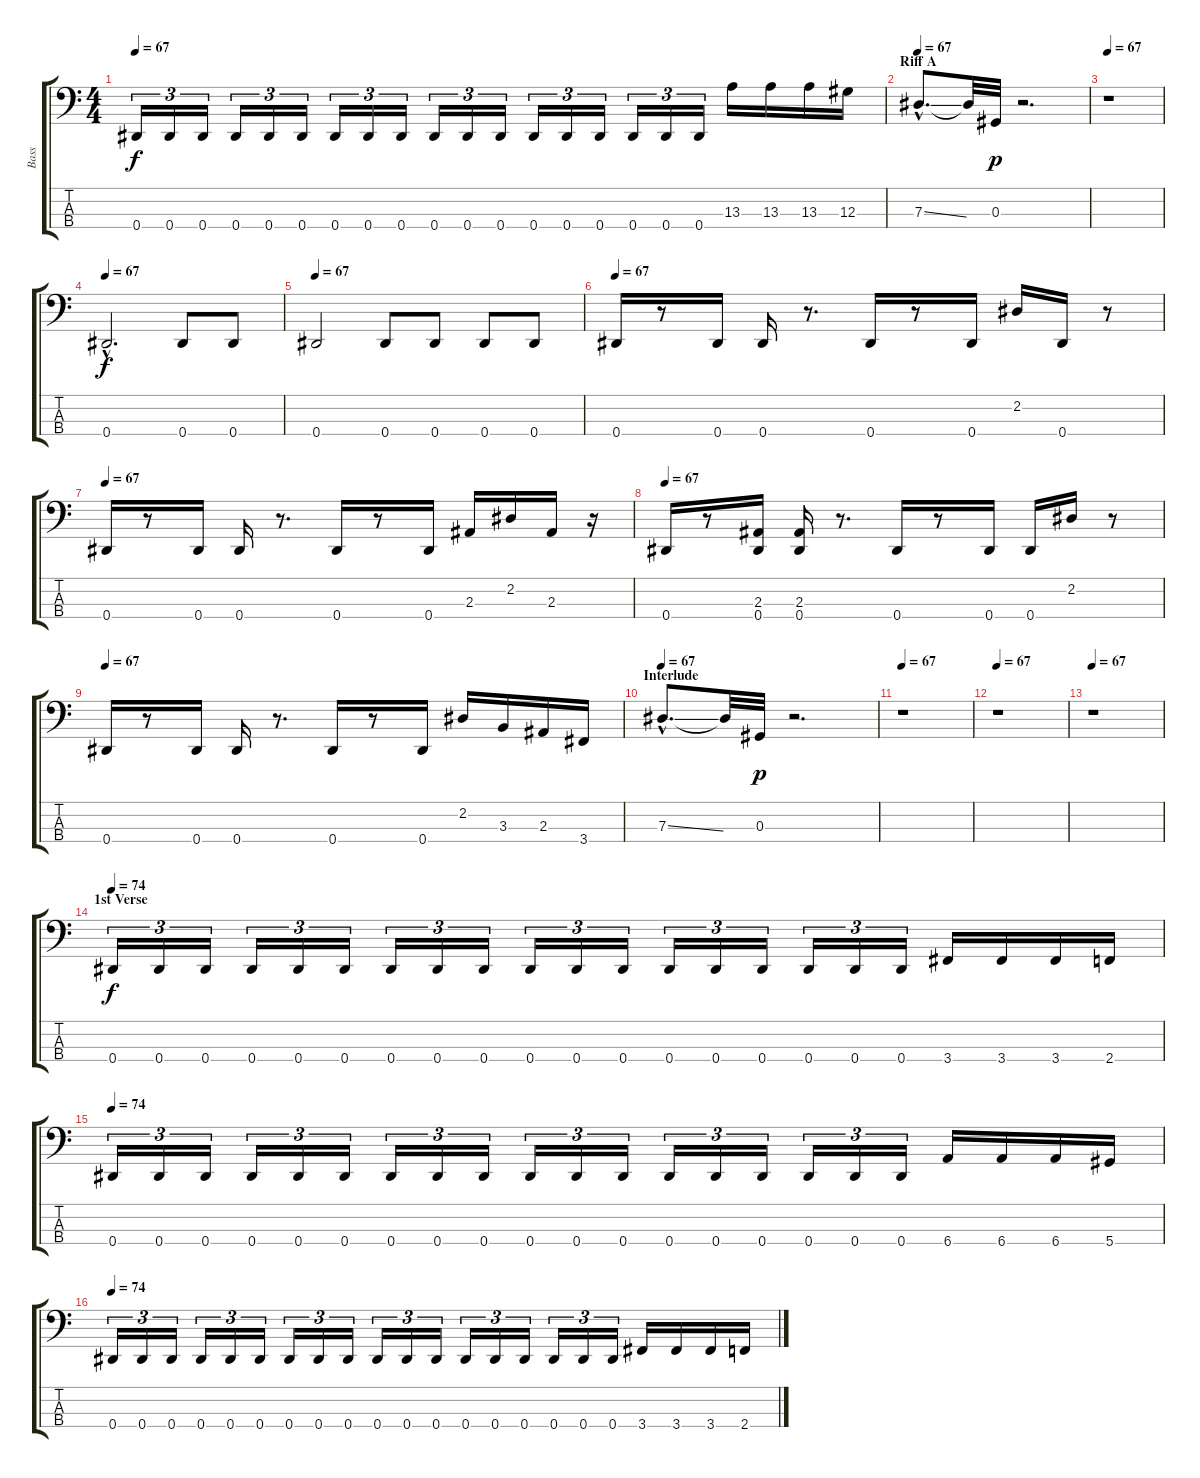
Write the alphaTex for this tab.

\track ("Bass" "Bass") {instrument electricbasspick}
\staff {score tabs}
\tuning (Gb2 Db2 Ab1 Eb1) {hide}
\ts (4 4)
\tempo 67
\clef f4
\ks c
0.4.16{tu (3 2) dy f} 0.4.16{tu (3 2)} 0.4.16{tu (3 2)} 0.4.16{tu (3 2)} 0.4.16{tu (3 2)} 0.4.16{tu (3 2)} 0.4.16{tu (3 2)} 0.4.16{tu (3 2)} 0.4.16{tu (3 2)} 0.4.16{tu (3 2)} 0.4.16{tu (3 2)} 0.4.16{tu (3 2)} 0.4.16{tu (3 2)} 0.4.16{tu (3 2)} 0.4.16{tu (3 2)} 0.4.16{tu (3 2)} 0.4.16{tu (3 2)} 0.4.16{tu (3 2)} 13.3.16 13.3.16 13.3.16 12.3.16 |
\section ("" "Riff A")
\tempo 67
7.3{ss hac}.8{d} 7.3{t}.32 0.3.32{dy p} r.2{d} |
\tempo 67
r.1 |
\tempo 67
0.4{hac}.2{d dy f} 0.4.8 0.4.8 |
\tempo 67
0.4.2 0.4.8 0.4.8 0.4.8 0.4.8 |
\tempo 67
0.4.16 r.8 0.4.16 0.4.16 r.8{d} 0.4.16 r.8 0.4.16 2.2.16 0.4.16 r.8 |
\tempo 67
0.4.16 r.8 0.4.16 0.4.16 r.8{d} 0.4.16 r.8 0.4.16 2.3.16 2.2.16 2.3.16 r.16 |
\tempo 67
0.4.16 r.8 (2.3 0.4).16 (2.3 0.4).16 r.8{d} 0.4.16 r.8 0.4.16 0.4.16 2.2.16 r.8 |
\tempo 67
0.4.16 r.8 0.4.16 0.4.16 r.8{d} 0.4.16 r.8 0.4.16 2.2.16 3.3.16 2.3.16 3.4.16 |
\section ("" "Interlude")
\tempo 67
7.3{ss hac}.8{d} 7.3{t}.32 0.3.32{dy p} r.2{d} |
\tempo 67
r.1 |
\tempo 67
r.1 |
\tempo 67
r.1 |
\section ("" "1st Verse")
\tempo 74
0.4.16{tu (3 2) dy f} 0.4.16{tu (3 2)} 0.4.16{tu (3 2)} 0.4.16{tu (3 2)} 0.4.16{tu (3 2)} 0.4.16{tu (3 2)} 0.4.16{tu (3 2)} 0.4.16{tu (3 2)} 0.4.16{tu (3 2)} 0.4.16{tu (3 2)} 0.4.16{tu (3 2)} 0.4.16{tu (3 2)} 0.4.16{tu (3 2)} 0.4.16{tu (3 2)} 0.4.16{tu (3 2)} 0.4.16{tu (3 2)} 0.4.16{tu (3 2)} 0.4.16{tu (3 2)} 3.4.16 3.4.16 3.4.16 2.4.16 |
\tempo 74
0.4.16{tu (3 2)} 0.4.16{tu (3 2)} 0.4.16{tu (3 2)} 0.4.16{tu (3 2)} 0.4.16{tu (3 2)} 0.4.16{tu (3 2)} 0.4.16{tu (3 2)} 0.4.16{tu (3 2)} 0.4.16{tu (3 2)} 0.4.16{tu (3 2)} 0.4.16{tu (3 2)} 0.4.16{tu (3 2)} 0.4.16{tu (3 2)} 0.4.16{tu (3 2)} 0.4.16{tu (3 2)} 0.4.16{tu (3 2)} 0.4.16{tu (3 2)} 0.4.16{tu (3 2)} 6.4.16 6.4.16 6.4.16 5.4.16 |
\tempo 74
0.4.16{tu (3 2)} 0.4.16{tu (3 2)} 0.4.16{tu (3 2)} 0.4.16{tu (3 2)} 0.4.16{tu (3 2)} 0.4.16{tu (3 2)} 0.4.16{tu (3 2)} 0.4.16{tu (3 2)} 0.4.16{tu (3 2)} 0.4.16{tu (3 2)} 0.4.16{tu (3 2)} 0.4.16{tu (3 2)} 0.4.16{tu (3 2)} 0.4.16{tu (3 2)} 0.4.16{tu (3 2)} 0.4.16{tu (3 2)} 0.4.16{tu (3 2)} 0.4.16{tu (3 2)} 3.4.16 3.4.16 3.4.16 2.4.16
